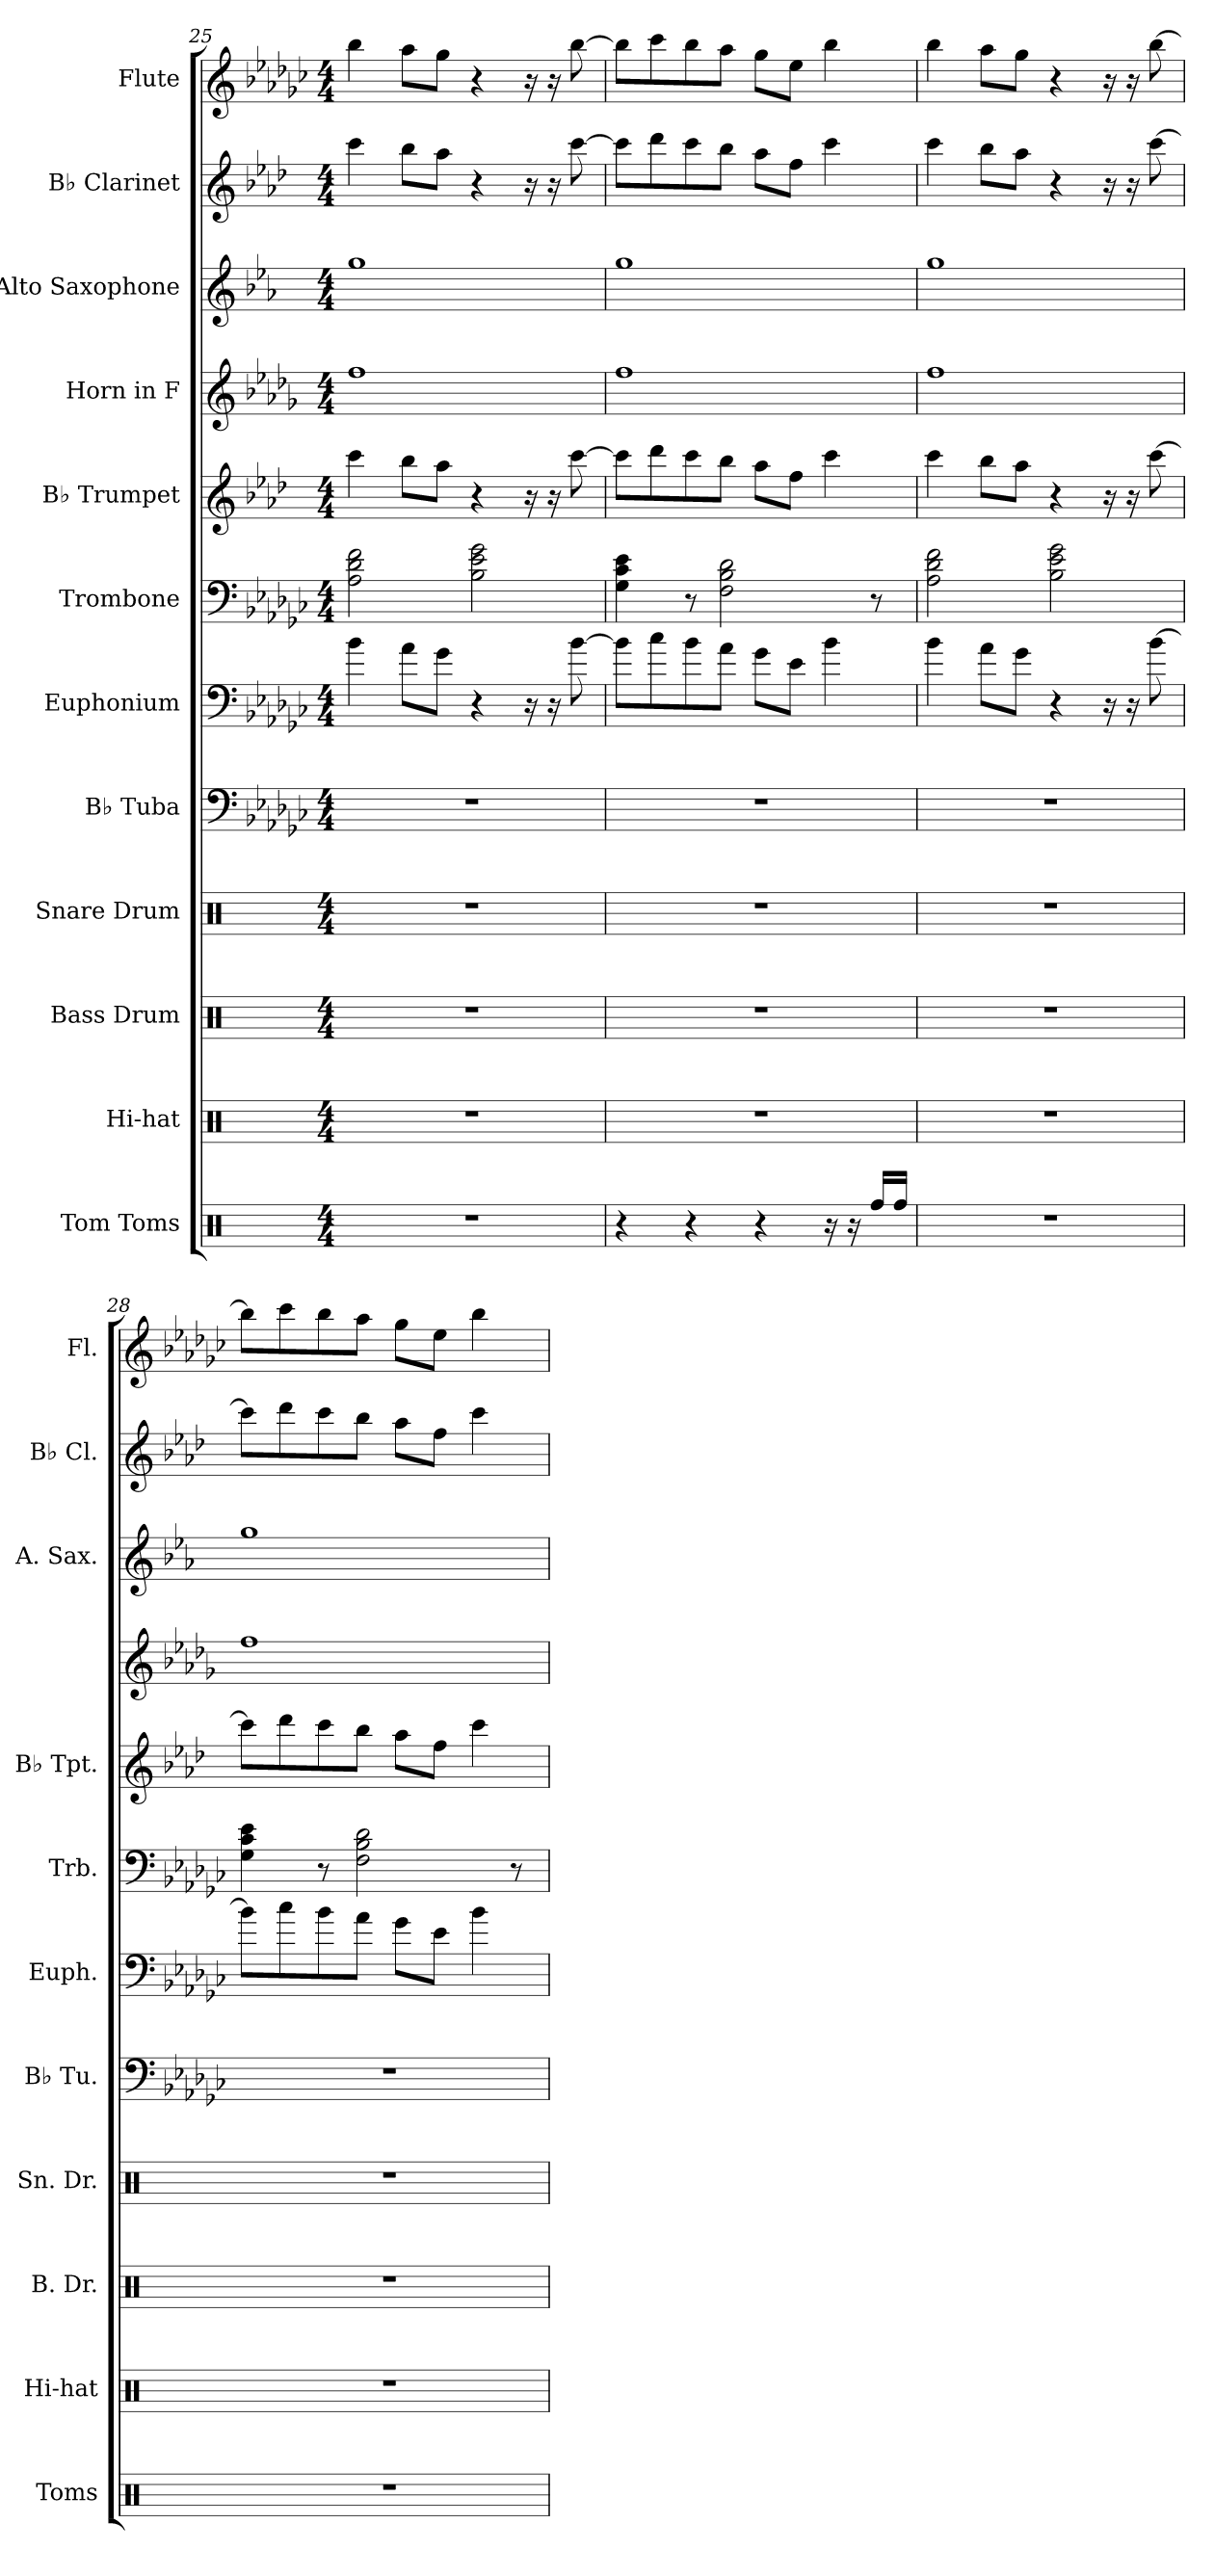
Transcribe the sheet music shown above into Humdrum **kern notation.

**kern	**kern	**kern	**kern	**kern	**kern	**kern	**kern	**kern	**kern	**kern	**kern
*part12	*part11	*part10	*part9	*part8	*part7	*part6	*part5	*part4	*part3	*part2	*part1
*staff12	*staff11	*staff10	*staff9	*staff8	*staff7	*staff6	*staff5	*staff4	*staff3	*staff2	*staff1
*I"Tom Toms	*I"Hi-hat	*I"Bass Drum	*I"Snare Drum	*I"B♭ Tuba	*I"Euphonium	*I"Trombone	*I"B♭ Trumpet	*I"Horn in F	*I"Alto Saxophone	*I"B♭ Clarinet	*I"Flute
*I'Toms	*I'Hi-hat	*I'B. Dr.	*I'Sn. Dr.	*I'B♭ Tu.	*I'Euph.	*I'Trb.	*I'B♭ Tpt.	*	*I'A. Sax.	*I'B♭ Cl.	*I'Fl.
*clefX	*clefX	*clefX	*clefX	*clefF4	*clefF4	*clefF4	*clefG2	*clefG2	*clefG2	*clefG2	*clefG2
*	*	*	*	*	*	*	*ITrd1c2	*ITrd4c7	*ITrd5c9	*ITrd1c2	*
*k[]	*k[]	*k[]	*k[]	*k[b-e-a-d-g-c-]	*k[b-e-a-d-g-c-]	*k[b-e-a-d-g-c-]	*k[b-e-a-d-g-c-]	*k[b-e-a-d-g-c-]	*k[b-e-a-d-g-c-]	*k[b-e-a-d-g-c-]	*k[b-e-a-d-g-c-]
*M4/4	*M4/4	*M4/4	*M4/4	*M4/4	*M4/4	*M4/4	*M4/4	*M4/4	*M4/4	*M4/4	*M4/4
=25	=25	=25	=25	=25	=25	=25	=25	=25	=25	=25	=25
1r	1r	1r	1r	1r	4b-\	2A-\ 2d-\ 2f\	4bb-\	1b-	1b-	4bb-\	4bb-\
.	.	.	.	.	8a-\L	.	8aa-\L	.	.	8aa-\L	8aa-\L
.	.	.	.	.	8g-\J	.	8gg-\J	.	.	8gg-\J	8gg-\J
.	.	.	.	.	4r	2B-\ 2e-\ 2g-\	4r	.	.	4r	4r
.	.	.	.	.	16r	.	16r	.	.	16r	16r
.	.	.	.	.	16r	.	16r	.	.	16r	16r
.	.	.	.	.	[8b-\	.	[8bb-\	.	.	[8bb-\	[8bb-\
=26	=26	=26	=26	=26	=26	=26	=26	=26	=26	=26	=26
4r	1r	1r	1r	1r	8b-\L]	4G-\ 4c-\ 4e-\	8bb-\L]	1b-	1b-	8bb-\L]	8bb-\L]
.	.	.	.	.	8cc-\	.	8ccc-\	.	.	8ccc-\	8ccc-\
4r	.	.	.	.	8b-\	8r	8bb-\	.	.	8bb-\	8bb-\
.	.	.	.	.	8a-\J	2F\ 2B-\ 2d-\	8aa-\J	.	.	8aa-\J	8aa-\J
4r	.	.	.	.	8g-\L	.	8gg-\L	.	.	8gg-\L	8gg-\L
.	.	.	.	.	8e-\J	.	8ee-\J	.	.	8ee-\J	8ee-\J
16r	.	.	.	.	4b-\	.	4bb-\	.	.	4bb-\	4bb-\
16r	.	.	.	.	.	.	.	.	.	.	.
16Rff/LL	.	.	.	.	.	8r	.	.	.	.	.
16Rff/JJ	.	.	.	.	.	.	.	.	.	.	.
!!LO:PB:g=z
=27	=27	=27	=27	=27	=27	=27	=27	=27	=27	=27	=27
1r	1r	1r	1r	1r	4b-\	2A-\ 2d-\ 2f\	4bb-\	1b-	1b-	4bb-\	4bb-\
.	.	.	.	.	8a-\L	.	8aa-\L	.	.	8aa-\L	8aa-\L
.	.	.	.	.	8g-\J	.	8gg-\J	.	.	8gg-\J	8gg-\J
.	.	.	.	.	4r	2B-\ 2e-\ 2g-\	4r	.	.	4r	4r
.	.	.	.	.	16r	.	16r	.	.	16r	16r
.	.	.	.	.	16r	.	16r	.	.	16r	16r
.	.	.	.	.	[8b-\	.	[8bb-\	.	.	[8bb-\	[8bb-\
=28	=28	=28	=28	=28	=28	=28	=28	=28	=28	=28	=28
1r	1r	1r	1r	1r	8b-\L]	4G-\ 4c-\ 4e-\	8bb-\L]	1b-	1b-	8bb-\L]	8bb-\L]
.	.	.	.	.	8cc-\	.	8ccc-\	.	.	8ccc-\	8ccc-\
.	.	.	.	.	8b-\	8r	8bb-\	.	.	8bb-\	8bb-\
.	.	.	.	.	8a-\J	2F\ 2B-\ 2d-\	8aa-\J	.	.	8aa-\J	8aa-\J
.	.	.	.	.	8g-\L	.	8gg-\L	.	.	8gg-\L	8gg-\L
.	.	.	.	.	8e-\J	.	8ee-\J	.	.	8ee-\J	8ee-\J
.	.	.	.	.	4b-\	.	4bb-\	.	.	4bb-\	4bb-\
.	.	.	.	.	.	8r	.	.	.	.	.
=	=	=	=	=	=	=	=	=	=	=	=
*-	*-	*-	*-	*-	*-	*-	*-	*-	*-	*-	*-
